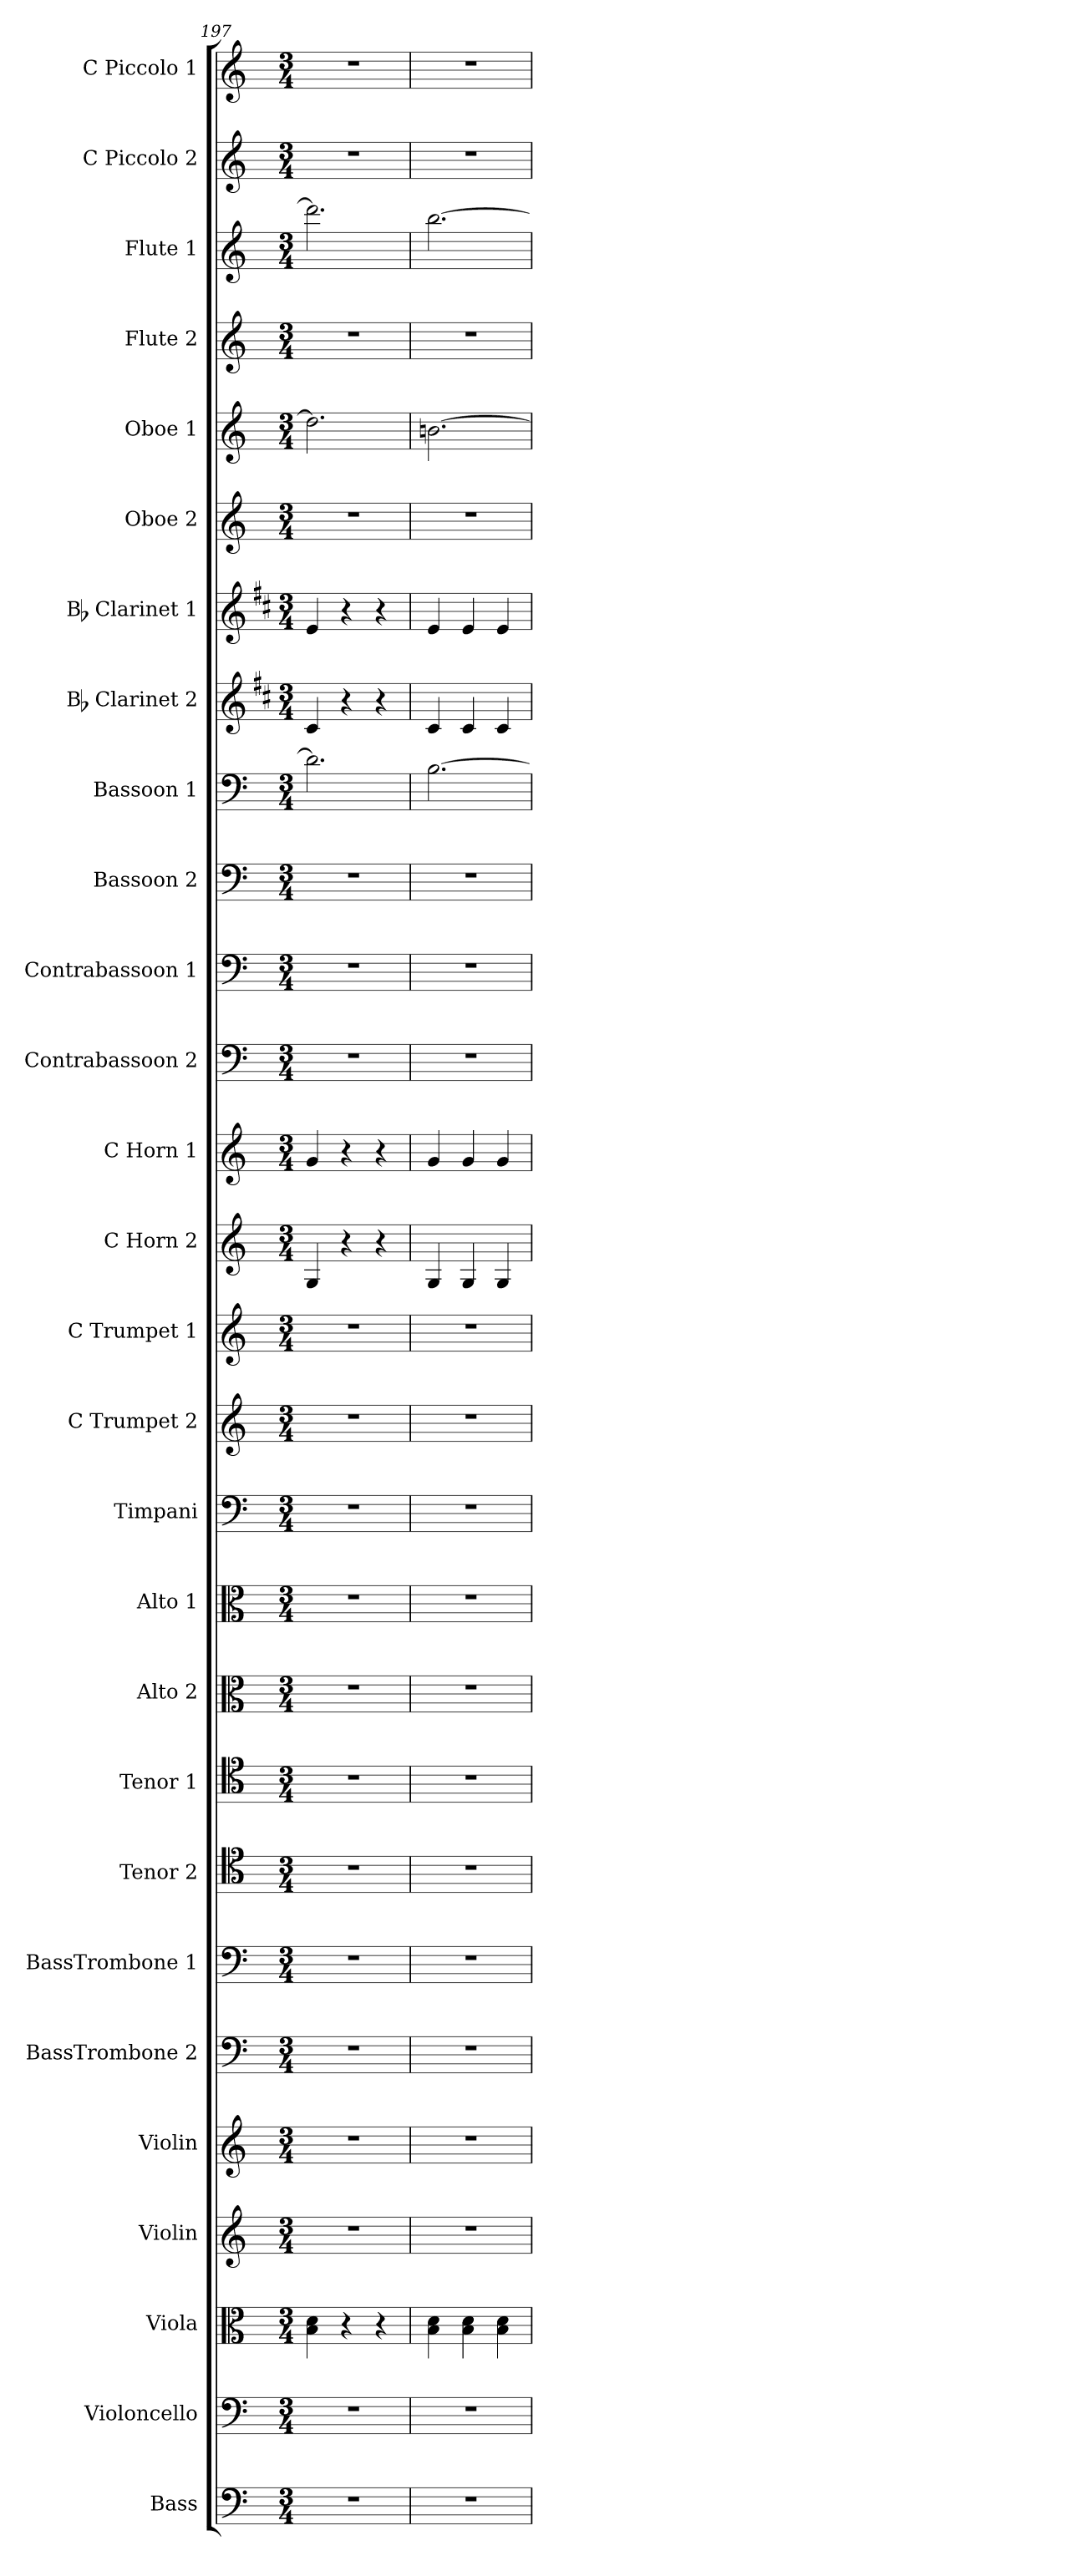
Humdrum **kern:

**kern	**kern	**kern	**kern	**kern	**kern	**kern	**kern	**kern	**kern	**kern	**kern	**kern	**kern	**kern	**kern	**kern	**kern	**kern	**kern	**kern	**kern	**kern	**kern	**kern	**kern	**kern	**kern
*part28	*part27	*part26	*part25	*part24	*part23	*part22	*part21	*part20	*part19	*part18	*part17	*part16	*part15	*part14	*part13	*part12	*part11	*part10	*part9	*part8	*part7	*part6	*part5	*part4	*part3	*part2	*part1
*staff28	*staff27	*staff26	*staff25	*staff24	*staff23	*staff22	*staff21	*staff20	*staff19	*staff18	*staff17	*staff16	*staff15	*staff14	*staff13	*staff12	*staff11	*staff10	*staff9	*staff8	*staff7	*staff6	*staff5	*staff4	*staff3	*staff2	*staff1
*I"Bass	*I"Violoncello	*I"Viola	*I"Violin	*I"Violin	*I"BassTrombone 2	*I"BassTrombone 1	*I"Tenor 2	*I"Tenor 1	*I"Alto 2	*I"Alto 1	*I"Timpani	*I"C Trumpet 2	*I"C Trumpet 1	*I"C Horn 2	*I"C Horn 1	*I"Contrabassoon 2	*I"Contrabassoon 1	*I"Bassoon 2	*I"Bassoon 1	*I"Bb Clarinet 2	*I"Bb Clarinet 1	*I"Oboe 2	*I"Oboe 1	*I"Flute 2	*I"Flute 1	*I"C Piccolo 2	*I"C Piccolo 1
*I'B	*I'Vc	*I'Vla	*I'Vln	*I'Vln	*I'BTrb 2	*I'BTrb 1	*I'T 2	*I'T 1	*I'A 2	*I'A 1	*I'Timp	*I'Tpt 2	*I'Tpt 1	*I'Hn 2	*I'Hn 1	*I'C Bsn 2	*I'C Bsn 1	*I'Bsn 2	*I'Bsn 1	*I'Cl 2	*I'Cl 1	*I'Ob 2	*I'Ob 1	*I'Fl 2	*I'Fl 1	*I'Picc 2	*I'Picc 1
*clefF4	*clefF4	*clefC3	*clefG2	*clefG2	*clefF4	*clefF4	*clefC4	*clefC4	*clefC3	*clefC3	*clefF4	*clefG2	*clefG2	*clefG2	*clefG2	*clefF4	*clefF4	*clefF4	*clefF4	*clefG2	*clefG2	*clefG2	*clefG2	*clefG2	*clefG2	*clefG2	*clefG2
*ITrd7c12	*	*	*	*	*	*	*	*	*	*	*	*	*	*ITrd7c12	*ITrd7c12	*ITrd7c12	*ITrd7c12	*	*	*ITrd1c2	*ITrd1c2	*	*	*	*	*ITrd-7c-12	*ITrd-7c-12
*k[]	*k[]	*k[]	*k[]	*k[]	*k[]	*k[]	*k[]	*k[]	*k[]	*k[]	*k[]	*k[]	*k[]	*k[]	*k[]	*k[]	*k[]	*k[]	*k[]	*k[]	*k[]	*k[]	*k[]	*k[]	*k[]	*k[]	*k[]
*M3/4	*M3/4	*M3/4	*M3/4	*M3/4	*M3/4	*M3/4	*M3/4	*M3/4	*M3/4	*M3/4	*M3/4	*M3/4	*M3/4	*M3/4	*M3/4	*M3/4	*M3/4	*M3/4	*M3/4	*M3/4	*M3/4	*M3/4	*M3/4	*M3/4	*M3/4	*M3/4	*M3/4
=197	=197	=197	=197	=197	=197	=197	=197	=197	=197	=197	=197	=197	=197	=197	=197	=197	=197	=197	=197	=197	=197	=197	=197	=197	=197	=197	=197
2.r	2.r	4B\ 4d\	2.r	2.r	2.r	2.r	2.r	2.r	2.r	2.r	2.r	2.r	2.r	4GG/	4G/	2.r	2.r	2.r	2.d]	4B/	4d/	2.r	2.dd]	2.r	2.ddd]	2.r	2.r
.	.	4r	.	.	.	.	.	.	.	.	.	.	.	4r	4r	.	.	.	.	4r	4r	.	.	.	.	.	.
.	.	4r	.	.	.	.	.	.	.	.	.	.	.	4r	4r	.	.	.	.	4r	4r	.	.	.	.	.	.
=198	=198	=198	=198	=198	=198	=198	=198	=198	=198	=198	=198	=198	=198	=198	=198	=198	=198	=198	=198	=198	=198	=198	=198	=198	=198	=198	=198
2.r	2.r	4B\ 4d\	2.r	2.r	2.r	2.r	2.r	2.r	2.r	2.r	2.r	2.r	2.r	4GG/	4G/	2.r	2.r	2.r	[2.B	4B/	4d/	2.r	[2.bn	2.r	[2.bb	2.r	2.r
.	.	4B\ 4d\	.	.	.	.	.	.	.	.	.	.	.	4GG/	4G/	.	.	.	.	4B/	4d/	.	.	.	.	.	.
.	.	4B\ 4d\	.	.	.	.	.	.	.	.	.	.	.	4GG/	4G/	.	.	.	.	4B/	4d/	.	.	.	.	.	.
=	=	=	=	=	=	=	=	=	=	=	=	=	=	=	=	=	=	=	=	=	=	=	=	=	=	=	=
*-	*-	*-	*-	*-	*-	*-	*-	*-	*-	*-	*-	*-	*-	*-	*-	*-	*-	*-	*-	*-	*-	*-	*-	*-	*-	*-	*-
